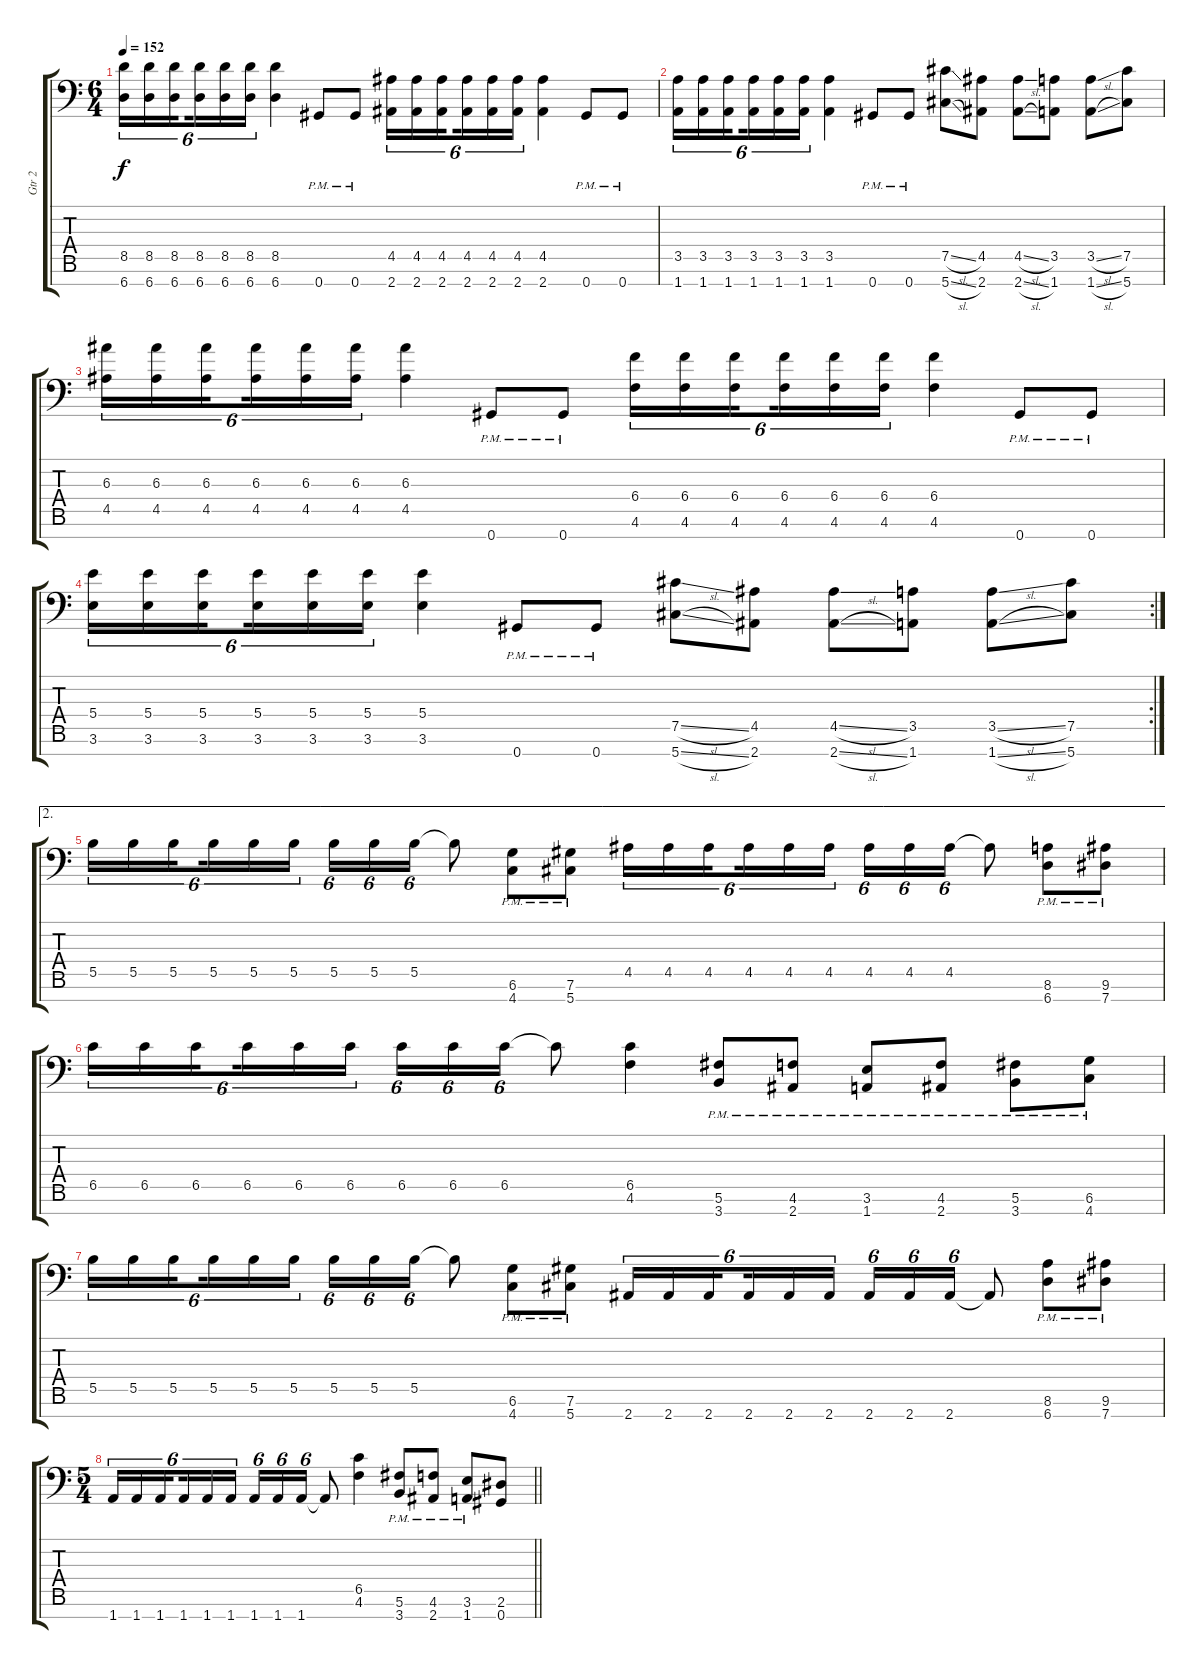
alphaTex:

\track ("Gtr 2" "Gtr 2") {instrument distortionguitar}
\staff {score tabs}
\tuning (Db4 Ab3 E3 B2 Gb2 Db2 Ab1) {hide}
\ts (6 4)
\tempo 152
\clef f4
\ks c
(8.5 6.7).16{tu (6 4) dy f} (8.5 6.7).16{tu (6 4)} (8.5 6.7).16{tu (6 4) beam splitsecondary} (8.5 6.7).16{tu (6 4)} (8.5 6.7).16{tu (6 4)} (8.5 6.7).16{tu (6 4)} (8.5 6.7).4 0.7{pm}.8 0.7{pm}.8 (4.5 2.7).16{tu (6 4)} (4.5 2.7).16{tu (6 4)} (4.5 2.7).16{tu (6 4) beam splitsecondary} (4.5 2.7).16{tu (6 4)} (4.5 2.7).16{tu (6 4)} (4.5 2.7).16{tu (6 4)} (4.5 2.7).4 0.7{pm}.8 0.7{pm}.8 |
(3.5 1.7).16{tu (6 4)} (3.5 1.7).16{tu (6 4)} (3.5 1.7).16{tu (6 4) beam splitsecondary} (3.5 1.7).16{tu (6 4)} (3.5 1.7).16{tu (6 4)} (3.5 1.7).16{tu (6 4)} (3.5 1.7).4 0.7{pm}.8 0.7{pm}.8 (7.5{sl} 5.7{sl}).8 (4.5 2.7).8 (4.5{sl} 2.7{sl}).8 (3.5 1.7).8 (3.5{sl} 1.7{sl}).8 (7.5 5.7).8 |
(6.3 4.5).16{tu (6 4)} (6.3 4.5).16{tu (6 4)} (6.3 4.5).16{tu (6 4) beam splitsecondary} (6.3 4.5).16{tu (6 4)} (6.3 4.5).16{tu (6 4)} (6.3 4.5).16{tu (6 4)} (6.3 4.5).4 0.7{pm}.8 0.7{pm}.8 (6.4 4.6).16{tu (6 4)} (6.4 4.6).16{tu (6 4)} (6.4 4.6).16{tu (6 4) beam splitsecondary} (6.4 4.6).16{tu (6 4)} (6.4 4.6).16{tu (6 4)} (6.4 4.6).16{tu (6 4)} (6.4 4.6).4 0.7{pm}.8 0.7{pm}.8 |
\rc 2
(5.4 3.6).16{tu (6 4)} (5.4 3.6).16{tu (6 4)} (5.4 3.6).16{tu (6 4) beam splitsecondary} (5.4 3.6).16{tu (6 4)} (5.4 3.6).16{tu (6 4)} (5.4 3.6).16{tu (6 4)} (5.4 3.6).4 0.7{pm}.8 0.7{pm}.8 (7.5{sl} 5.7{sl}).8 (4.5 2.7).8 (4.5{sl} 2.7{sl}).8 (3.5 1.7).8 (3.5{sl} 1.7{sl}).8 (7.5 5.7).8 |
\ae 2
5.5.16{tu (6 4)} 5.5.16{tu (6 4)} 5.5.16{tu (6 4) beam splitsecondary} 5.5.16{tu (6 4)} 5.5.16{tu (6 4)} 5.5.16{tu (6 4) beam splitsecondary} 5.5.16{tu (6 4)} 5.5.16{tu (6 4)} 5.5.16{tu (6 4)} 5.5{t}.8 (6.6{pm} 4.7{pm}).8 (7.6{pm} 5.7{pm}).8 4.5.16{tu (6 4)} 4.5.16{tu (6 4)} 4.5.16{tu (6 4) beam splitsecondary} 4.5.16{tu (6 4)} 4.5.16{tu (6 4)} 4.5.16{tu (6 4) beam splitsecondary} 4.5.16{tu (6 4)} 4.5.16{tu (6 4)} 4.5.16{tu (6 4)} 4.5{t}.8 (8.6{pm} 6.7{pm}).8 (9.6{pm} 7.7{pm}).8 |
6.5.16{tu (6 4)} 6.5.16{tu (6 4)} 6.5.16{tu (6 4) beam splitsecondary} 6.5.16{tu (6 4)} 6.5.16{tu (6 4)} 6.5.16{tu (6 4) beam splitsecondary} 6.5.16{tu (6 4)} 6.5.16{tu (6 4)} 6.5.16{tu (6 4)} 6.5{t}.8 (6.5 4.6).4 (5.6{pm} 3.7{pm}).8 (4.6{pm} 2.7{pm}).8 (3.6{pm} 1.7{pm}).8 (4.6{pm} 2.7{pm}).8 (5.6{pm} 3.7{pm}).8 (6.6{pm} 4.7{pm}).8 |
5.5.16{tu (6 4)} 5.5.16{tu (6 4)} 5.5.16{tu (6 4) beam splitsecondary} 5.5.16{tu (6 4)} 5.5.16{tu (6 4)} 5.5.16{tu (6 4) beam splitsecondary} 5.5.16{tu (6 4)} 5.5.16{tu (6 4)} 5.5.16{tu (6 4)} 5.5{t}.8 (6.6{pm} 4.7{pm}).8 (7.6{pm} 5.7{pm}).8 2.7.16{tu (6 4)} 2.7.16{tu (6 4)} 2.7.16{tu (6 4) beam splitsecondary} 2.7.16{tu (6 4)} 2.7.16{tu (6 4)} 2.7.16{tu (6 4) beam splitsecondary} 2.7.16{tu (6 4)} 2.7.16{tu (6 4)} 2.7.16{tu (6 4)} 2.7{t}.8 (8.6{pm} 6.7{pm}).8 (9.6{pm} 7.7{pm}).8 |
\ts (5 4)
\barLineRight lightlight
1.7.16{tu (6 4)} 1.7.16{tu (6 4)} 1.7.16{tu (6 4) beam splitsecondary} 1.7.16{tu (6 4)} 1.7.16{tu (6 4)} 1.7.16{tu (6 4)} 1.7.16{tu (6 4)} 1.7.16{tu (6 4)} 1.7.16{tu (6 4)} 1.7{t}.8 (6.5 4.6).4 (5.6{pm} 3.7{pm}).8 (4.6{pm} 2.7{pm}).8 (3.6{pm} 1.7{pm}).8 (2.6 0.7).8
